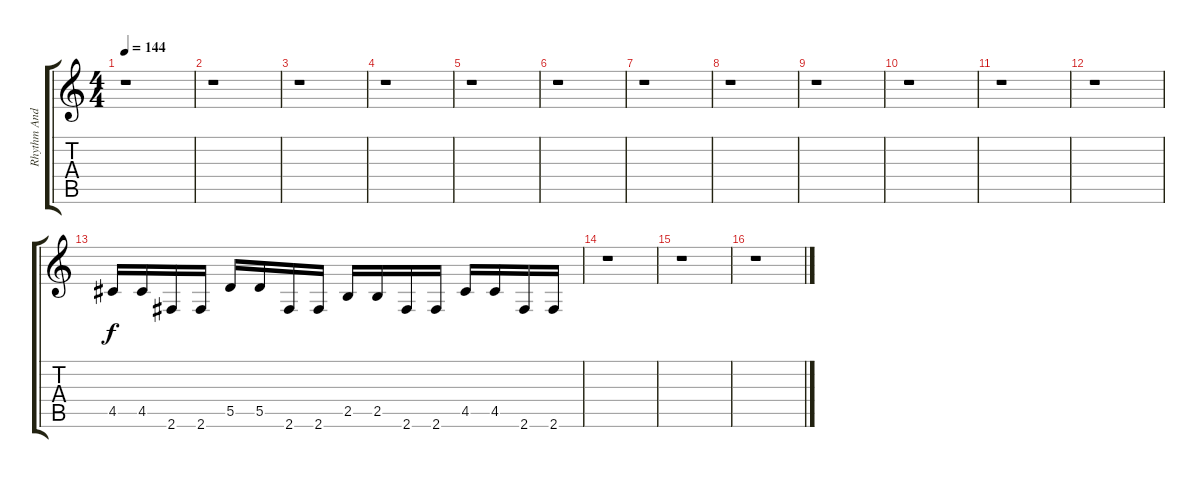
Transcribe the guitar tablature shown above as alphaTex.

\track ("Rhythm And Fill Guitar" "Rhythm And") {instrument overdrivenguitar}
\staff {score tabs}
\tuning (E4 B3 G3 D3 A2 E2) {hide}
\ts (4 4)
\tempo 144
\clef g2
\ks c
r.1{dy f} |
r.1 |
r.1 |
r.1 |
r.1 |
r.1 |
r.1 |
r.1 |
r.1 |
r.1 |
r.1 |
r.1 |
4.5.16 4.5.16 2.6.16 2.6.16 5.5.16 5.5.16 2.6.16 2.6.16 2.5.16 2.5.16 2.6.16 2.6.16 4.5.16 4.5.16 2.6.16 2.6.16 |
r.1 |
r.1 |
r.1
